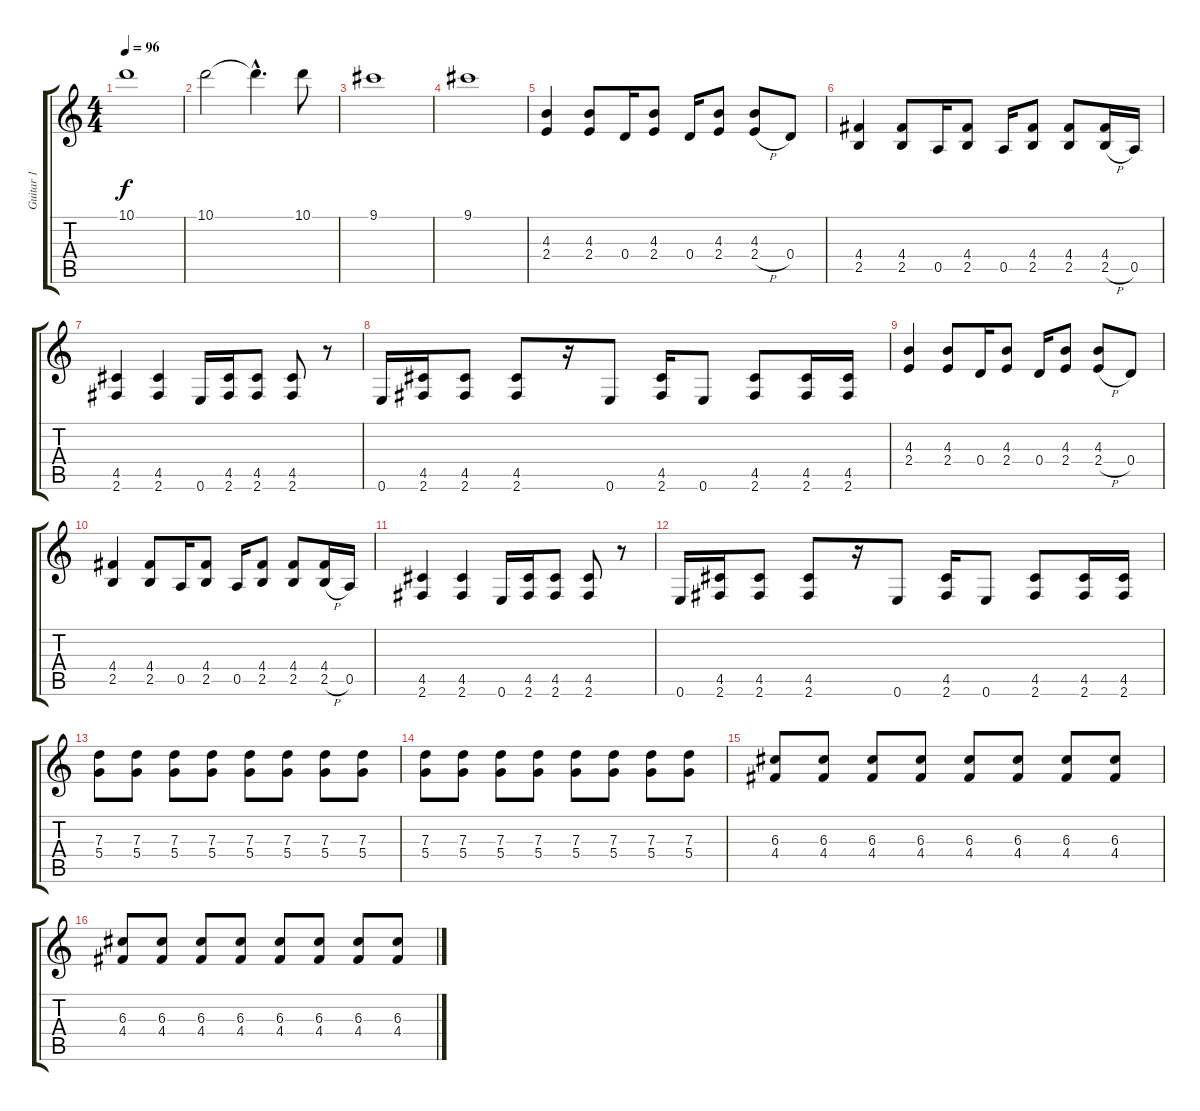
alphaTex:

\track ("Guitar 1" "Guitar 1") {instrument distortionguitar}
\staff {score tabs}
\tuning (E4 B3 G3 D3 A2 E2) {hide}
\ts (4 4)
\tempo 96
\clef g2
\ks c
10.1.1{dy f} |
10.1.2 10.1{hac t}.4{d} 10.1.8 |
9.1.1 |
9.1.1 |
(4.3 2.4).4 (4.3 2.4).8 0.4.16 (4.3 2.4).8 0.4.16 (4.3 2.4).8 (4.3 2.4{h}).8 0.4.8 |
(4.4 2.5).4 (4.4 2.5).8 0.5.16 (4.4 2.5).8 0.5.16 (4.4 2.5).8 (4.4 2.5).8 (4.4 2.5{h}).16 0.5.16 |
(4.5 2.6).4 (4.5 2.6).4 0.6.16 (4.5 2.6).16 (4.5 2.6).8 (4.5 2.6).8 r.8 |
0.6.16 (4.5 2.6).16 (4.5 2.6).8 (4.5 2.6).8 r.16 0.6.8 (4.5 2.6).16 0.6.8 (4.5 2.6).8 (4.5 2.6).16 (4.5 2.6).16 |
(4.3 2.4).4 (4.3 2.4).8 0.4.16 (4.3 2.4).8 0.4.16 (4.3 2.4).8 (4.3 2.4{h}).8 0.4.8 |
(4.4 2.5).4 (4.4 2.5).8 0.5.16 (4.4 2.5).8 0.5.16 (4.4 2.5).8 (4.4 2.5).8 (4.4 2.5{h}).16 0.5.16 |
(4.5 2.6).4 (4.5 2.6).4 0.6.16 (4.5 2.6).16 (4.5 2.6).8 (4.5 2.6).8 r.8 |
0.6.16 (4.5 2.6).16 (4.5 2.6).8 (4.5 2.6).8 r.16 0.6.8 (4.5 2.6).16 0.6.8 (4.5 2.6).8 (4.5 2.6).16 (4.5 2.6).16 |
(7.3 5.4).8 (7.3 5.4).8 (7.3 5.4).8 (7.3 5.4).8 (7.3 5.4).8 (7.3 5.4).8 (7.3 5.4).8 (7.3 5.4).8 |
(7.3 5.4).8 (7.3 5.4).8 (7.3 5.4).8 (7.3 5.4).8 (7.3 5.4).8 (7.3 5.4).8 (7.3 5.4).8 (7.3 5.4).8 |
(6.3 4.4).8 (6.3 4.4).8 (6.3 4.4).8 (6.3 4.4).8 (6.3 4.4).8 (6.3 4.4).8 (6.3 4.4).8 (6.3 4.4).8 |
(6.3 4.4).8 (6.3 4.4).8 (6.3 4.4).8 (6.3 4.4).8 (6.3 4.4).8 (6.3 4.4).8 (6.3 4.4).8 (6.3 4.4).8
